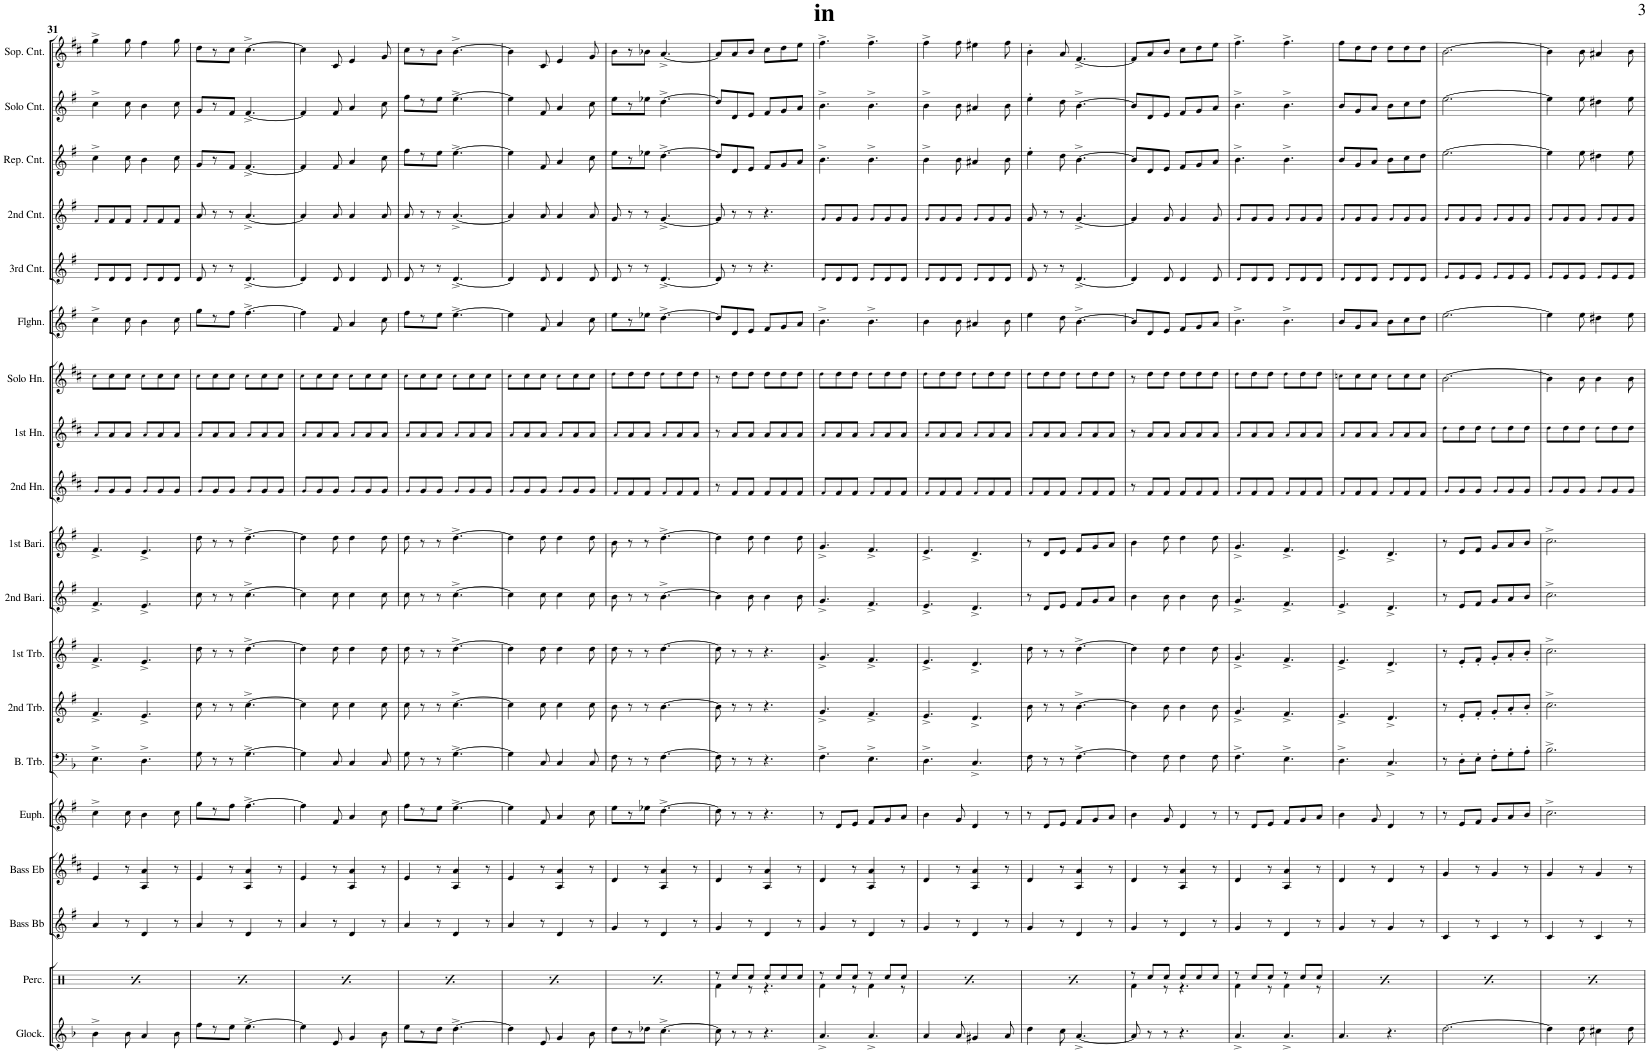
**kern	**kern	**kern	**kern	**kern	**kern	**kern	**kern	**kern	**kern	**kern	**kern	**kern	**kern	**kern	**kern	**kern	**kern	**kern
*part19	*part18	*part17	*part16	*part15	*part14	*part13	*part12	*part11	*part10	*part9	*part8	*part7	*part6	*part5	*part4	*part3	*part2	*part1
*staff19	*staff18	*staff17	*staff16	*staff15	*staff14	*staff13	*staff12	*staff11	*staff10	*staff9	*staff8	*staff7	*staff6	*staff5	*staff4	*staff3	*staff2	*staff1
*I"Glockenspiel	*I"Percussion	*I"Bass Bb	*I"Bass Eb	*I"Euphonium Bb	*I"Bass Trombone C	*I"2nd Trombone Bb	*I"1st Trombone Bb	*I"2nd Baritone Bb	*I"1st Baritone Bb	*I"2nd Horn Eb	*I"1st Horn Eb	*I"Solo Horn Eb	*I"Flugelhorn	*I"3rd Cornet Bb	*I"2nd Cornet Bb	*I"Repiano Cornet Bb	*I"Solo Cornet Bb	*I"Soprano Cornet Eb
*I'Glock.	*I'Perc.	*I'Bass Bb	*I'Bass Eb	*I'Euph.	*I'B. Trb.	*I'2nd Trb.	*I'1st Trb.	*I'2nd Bari.	*I'1st Bari.	*I'2nd Hn.	*I'1st Hn.	*I'Solo Hn.	*I'Flghn.	*I'3rd Cnt.	*I'2nd Cnt.	*I'Rep. Cnt.	*I'Solo Cnt.	*I'Sop. Cnt.
!!LO:PB:g=z
*clefG2	*clefX	*clefG2	*clefG2	*clefG2	*clefF4	*clefG2	*clefG2	*clefG2	*clefG2	*clefG2	*clefG2	*clefG2	*clefG2	*clefG2	*clefG2	*clefG2	*clefG2	*clefG2
*Trd-15c-24	*	*Trd1c2	*Trd-2c-3	*Trd1c2	*	*Trd1c2	*Trd1c2	*Trd1c2	*Trd1c2	*Trd-2c-3	*Trd-2c-3	*Trd-2c-3	*Trd1c2	*Trd1c2	*Trd1c2	*Trd1c2	*Trd1c2	*Trd-2c-3
*k[b-]	*k[]	*k[f#]	*k[f#c#]	*k[f#]	*k[b-]	*k[f#]	*k[f#]	*k[f#]	*k[f#]	*k[f#c#]	*k[f#c#]	*k[f#c#]	*k[f#]	*k[f#]	*k[f#]	*k[f#]	*k[f#]	*k[f#c#]
*M6/8	*M6/8	*M6/8	*M6/8	*M6/8	*M6/8	*M6/8	*M6/8	*M6/8	*M6/8	*M6/8	*M6/8	*M6/8	*M6/8	*M6/8	*M6/8	*M6/8	*M6/8	*M6/8
=31	=31	=31	=31	=31	=31	=31	=31	=31	=31	=31	=31	=31	=31	=31	=31	=31	=31	=31
*	*^	*	*	*	*	*	*	*	*	*	*	*	*	*	*	*	*	*
4b-^\	8r	4Rf\	4a/	4e/	4cc^\	4.E^\	4.f#^/	4.f#^/	4.f#^/	4.f#^/	8g!/L	8a!/L	8cc#!\L	4cc^\	8d!/L	8f#!/L	4cc^\	4cc^\	4gg^\
.	8Rcc/L	.	.	.	.	.	.	.	.	.	8g/	8a/	8cc#\	.	8d/	8f#/	.	.	.
8b-\	8Rcc/J	8r	8r	8r	8cc\	.	.	.	.	.	8g/J	8a/J	8cc#\J	8cc\	8d/J	8f#/J	8cc\	8cc\	8gg\
4a/	8r	4Rf\	4d/	4A/ 4a/	4b\	4.D^\	4.e^/	4.e^/	4.e^/	4.e^/	8g!/L	8a!/L	8cc#!\L	4b\	8d!/L	8f#!/L	4b\	4b\	4ff#\
.	8Rcc/L	.	.	.	.	.	.	.	.	.	8g/	8a/	8cc#\	.	8d/	8f#/	.	.	.
8b-\	8Rcc/J	8r	8r	8r	8cc\	.	.	.	.	.	8g/J	8a/J	8cc#\J	8cc\	8d/J	8f#/J	8cc\	8cc\	8gg\
=32	=32	=32	=32	=32	=32	=32	=32	=32	=32	=32	=32	=32	=32	=32	=32	=32	=32	=32	=32
8ff\L	8r	4Rf\	4a/	4e/	8gg\L	8G\	8cc\	8dd\	8cc\	8dd\	8g!/L	8a!/L	8cc#!\L	8gg\L	8d/	8a/	8g/L	8g/L	8dd\L
8r	8Rcc/L	.	.	.	8r	8r	8r	8r	8r	8r	8g/	8a/	8cc#\	8r	8r	8r	8r	8r	8r
8ee\J	8Rcc/J	8r	8r	8r	8ff#\J	8r	8r	8r	8r	8r	8g/J	8a/J	8cc#\J	8ff#\J	8r	8r	8f#/J	8f#/J	8cc#\J
[4.ee^\	8r	4Rf\	4d/	4A/ 4a/	[4.ff#^\	[4.G^\	[4.cc^\	[4.dd^\	[4.cc^\	[4.dd^\	8g!/L	8a!/L	8cc#!\L	[4.ff#^\	[4.d^/	[4.a^/	[4.f#^/	[4.f#^/	[4.cc#^\
.	8Rcc/L	.	.	.	.	.	.	.	.	.	8g/	8a/	8cc#\	.	.	.	.	.	.
.	8Rcc/J	8r	8r	8r	.	.	.	.	.	.	8g/J	8a/J	8cc#\J	.	.	.	.	.	.
=33	=33	=33	=33	=33	=33	=33	=33	=33	=33	=33	=33	=33	=33	=33	=33	=33	=33	=33	=33
4ee\]	8r	4Rf\	4a/	4e/	4ff#\]	4G\]	4cc\]	4dd\]	4cc\]	4dd\]	8g!/L	8a!/L	8cc#!\L	4ff#\]	4d/]	4a/]	4f#/]	4f#/]	4cc#\]
.	8Rcc/L	.	.	.	.	.	.	.	.	.	8g/	8a/	8cc#\	.	.	.	.	.	.
8e/	8Rcc/J	8r	8r	8r	8f#/	8C/	8cc\	8dd\	8cc\	8dd\	8g/J	8a/J	8cc#\J	8f#/	8d/	8a/	8f#/	8f#/	8c#/
4g/	8r	4Rf\	4d/	4A/ 4a/	4a/	4C/	4cc\	4dd\	4cc\	4dd\	8g!/L	8a!/L	8cc#!\L	4a/	4d/	4a/	4a/	4a/	4e/
.	8Rcc/L	.	.	.	.	.	.	.	.	.	8g/	8a/	8cc#\	.	.	.	.	.	.
8b-\	8Rcc/J	8r	8r	8r	8cc\	8C/	8cc\	8dd\	8cc\	8dd\	8g/J	8a/J	8cc#\J	8cc\	8d/	8a/	8cc\	8cc\	8g/
=34	=34	=34	=34	=34	=34	=34	=34	=34	=34	=34	=34	=34	=34	=34	=34	=34	=34	=34	=34
8ee\L	8r	4Rf\	4a/	4e/	8ff#\L	8G\	8cc\	8dd\	8cc\	8dd\	8g!/L	8a!/L	8cc#!\L	8ff#\L	8d/	8a/	8ff#\L	8ff#\L	8cc#\L
8r	8Rcc/L	.	.	.	8r	8r	8r	8r	8r	8r	8g/	8a/	8cc#\	8r	8r	8r	8r	8r	8r
8dd\J	8Rcc/J	8r	8r	8r	8ee\J	8r	8r	8r	8r	8r	8g/J	8a/J	8cc#\J	8ee\J	8r	8r	8ee\J	8ee\J	8b\J
[4.dd^\	8r	4Rf\	4d/	4A/ 4a/	[4.ee^\	[4.G^\	[4.cc^\	[4.dd^\	[4.cc^\	[4.dd^\	8g!/L	8a!/L	8cc#!\L	[4.ee^\	[4.d^/	[4.a^/	[4.ee^\	[4.ee^\	[4.b^\
.	8Rcc/L	.	.	.	.	.	.	.	.	.	8g/	8a/	8cc#\	.	.	.	.	.	.
.	8Rcc/J	8r	8r	8r	.	.	.	.	.	.	8g/J	8a/J	8cc#\J	.	.	.	.	.	.
=35	=35	=35	=35	=35	=35	=35	=35	=35	=35	=35	=35	=35	=35	=35	=35	=35	=35	=35	=35
4dd\]	8r	4Rf\	4a/	4e/	4ee\]	4G\]	4cc\]	4dd\]	4cc\]	4dd\]	8g!/L	8a!/L	8cc#!\L	4ee\]	4d/]	4a/]	4ee\]	4ee\]	4b\]
.	8Rcc/L	.	.	.	.	.	.	.	.	.	8g/	8a/	8cc#\	.	.	.	.	.	.
8e/	8Rcc/J	8r	8r	8r	8f#/	8C/	8cc\	8dd\	8cc\	8dd\	8g/J	8a/J	8cc#\J	8f#/	8d/	8a/	8f#/	8f#/	8c#/
4g/	8r	4Rf\	4d/	4A/ 4a/	4a/	4C/	4cc\	4dd\	4cc\	4dd\	8g!/L	8a!/L	8cc#!\L	4a/	4d/	4a/	4a/	4a/	4e/
.	8Rcc/L	.	.	.	.	.	.	.	.	.	8g/	8a/	8cc#\	.	.	.	.	.	.
8b-\	8Rcc/J	8r	8r	8r	8cc\	8C/	8cc\	8dd\	8cc\	8dd\	8g/J	8a/J	8cc#\J	8cc\	8d/	8a/	8cc\	8cc\	8g/
=36	=36	=36	=36	=36	=36	=36	=36	=36	=36	=36	=36	=36	=36	=36	=36	=36	=36	=36	=36
8dd\L	8r	4Rf\	4g/	4d/	8ee\L	8F\	8b\	8dd\	8b\	8b\	8f#!/L	8a!/L	8dd!\L	8ee\L	8d/	8g/	8ee\L	8ee\L	8b\L
8r	8Rcc/L	.	.	.	8r	8r	8r	8r	8r	8r	8f#/	8a/	8dd\	8r	8r	8r	8r	8r	8r
8dd-X\J	8Rcc/J	8r	8r	8r	8ee-X\J	8r	8r	8r	8r	8r	8f#/J	8a/J	8dd\J	8ee-X\J	8r	8r	8ee-X\J	8ee-X\J	8b-X\J
[4.cc^\	8r	4Rf\	4d/	4A/ 4a/	[4.dd^\	[4.F\	[4.b\	[4.dd\	[4.b^\	[4.dd^\	8f#!/L	8a!/L	8dd!\L	[4.dd^\	[4.d^/	[4.g^/	[4.dd^\	[4.dd^\	[4.a^/
.	8Rcc/L	.	.	.	.	.	.	.	.	.	8f#/	8a/	8dd\	.	.	.	.	.	.
.	8Rcc/J	8r	8r	8r	.	.	.	.	.	.	8f#/J	8a/J	8dd\J	.	.	.	.	.	.
=37	=37	=37	=37	=37	=37	=37	=37	=37	=37	=37	=37	=37	=37	=37	=37	=37	=37	=37	=37
8cc\]	8r	4Rf\	4g/	4d/	8dd\]	8F\]	8b\]	8dd\]	4b\]	4dd\]	8r	8r	8r	8dd/L]	8d/]	8g/]	8dd/L]	8dd/L]	8a/L]
8r	8Rcc/L	.	.	.	8r	8r	8r	8r	.	.	8f#/L	8a/L	8dd\L	8d/	8r	8r	8d/	8d/	8a/
8r	8Rcc/J	8r	8r	8r	8r	8r	8r	8r	8b\	8dd\	8f#/J	8a/J	8dd\J	8e/J	8r	8r	8e/J	8e/J	8b/J
4.r	8Rcc/L	4.r	4d/	4A/ 4a/	4.r	4.r	4.r	4.r	4b\	4dd\	8f#/L	8a/L	8dd\L	8f#/L	4.r	4.r	8f#/L	8f#/L	8cc#\L
.	8Rcc/	.	.	.	.	.	.	.	.	.	8f#/	8a/	8dd\	8g/	.	.	8g/	8g/	8dd\
.	8Rcc/J	.	8r	8r	.	.	.	.	8b\	8dd\	8f#/J	8a/J	8dd\J	8a/J	.	.	8a/J	8a/J	8ee\J
=38	=38	=38	=38	=38	=38	=38	=38	=38	=38	=38	=38	=38	=38	=38	=38	=38	=38	=38	=38
4.a^/	8r	4Rf\	4g/	4d/	8r	4.F^\	4.g^/	4.g^/	4.g^/	4.g^/	8f#!/L	8a!/L	8dd!\L	4.b^\	8d!/L	8g!/L	4.b^\	4.b^\	4.ff#^\
.	8Rcc/L	.	.	.	8d/L	.	.	.	.	.	8f#/	8a/	8dd\	.	8d/	8g/	.	.	.
.	8Rcc/J	8r	8r	8r	8e/J	.	.	.	.	.	8f#/J	8a/J	8dd\J	.	8d/J	8g/J	.	.	.
4.a^/	8r	4Rf\	4d/	4A/ 4a/	8f#/L	4.E^\	4.f#^/	4.f#^/	4.f#^/	4.f#^/	8f#!/L	8a!/L	8dd!\L	4.b^\	8d!/L	8g!/L	4.b^\	4.b^\	4.ff#^\
.	8Rcc/L	.	.	.	8g/	.	.	.	.	.	8f#/	8a/	8dd\	.	8d/	8g/	.	.	.
.	8Rcc/J	8r	8r	8r	8a/J	.	.	.	.	.	8f#/J	8a/J	8dd\J	.	8d/J	8g/J	.	.	.
=39	=39	=39	=39	=39	=39	=39	=39	=39	=39	=39	=39	=39	=39	=39	=39	=39	=39	=39	=39
4a/	8r	4Rf\	4g/	4d/	4b\	4.D^\	4.e^/	4.e^/	4.e^/	4.e^/	8f#!/L	8a!/L	8dd!\L	4b\	8d!/L	8g!/L	4b^\	4b^\	4ff#^\
.	8Rcc/L	.	.	.	.	.	.	.	.	.	8f#/	8a/	8dd\	.	8d/	8g/	.	.	.
8a/	8Rcc/J	8r	8r	8r	8g/	.	.	.	.	.	8f#/J	8a/J	8dd\J	8b\	8d/J	8g/J	8b\	8b\	8ff#\
4g#X/	8r	4Rf\	4d/	4A/ 4a/	4d/	4.C^/	4.d^/	4.d^/	4.d^/	4.d^/	8f#!/L	8a!/L	8dd!\L	4a#X/	8d!/L	8g!/L	4a#X/	4a#X/	4ee#X\
.	8Rcc/L	.	.	.	.	.	.	.	.	.	8f#/	8a/	8dd\	.	8d/	8g/	.	.	.
8a/	8Rcc/J	8r	8r	8r	8r	.	.	.	.	.	8f#/J	8a/J	8dd\J	8b\	8d/J	8g/J	8b\	8b\	8ff#\
=40	=40	=40	=40	=40	=40	=40	=40	=40	=40	=40	=40	=40	=40	=40	=40	=40	=40	=40	=40
4dd\	8r	4Rf\	4g/	4d/	8r	8F\	8b\	8dd\	8r	8r	8f#!/L	8a!/L	8dd!\L	4ee\	8d/	8g/	4ee'\	4ee'\	4b'\
.	8Rcc/L	.	.	.	8d/L	8r	8r	8r	8d/L	8d/L	8f#/	8a/	8dd\	.	8r	8r	.	.	.
8cc\	8Rcc/J	8r	8r	8r	8e/J	8r	8r	8r	8e/J	8e/J	8f#/J	8a/J	8dd\J	8dd\	8r	8r	8dd\	8dd\	8a/
[4.a^/	8r	4Rf\	4d/	4A/ 4a/	8f#/L	[4.F^\	[4.b^\	[4.dd^\	8f#/L	8f#/L	8f#!/L	8a!/L	8dd!\L	[4.b^\	[4.d^/	[4.g^/	[4.b^\	[4.b^\	[4.f#^/
.	8Rcc/L	.	.	.	8g/	.	.	.	8g/	8g/	8f#/	8a/	8dd\	.	.	.	.	.	.
.	8Rcc/J	8r	8r	8r	8a/J	.	.	.	8a/J	8a/J	8f#/J	8a/J	8dd\J	.	.	.	.	.	.
=41	=41	=41	=41	=41	=41	=41	=41	=41	=41	=41	=41	=41	=41	=41	=41	=41	=41	=41	=41
8a/]	8r	4Rf\	4g/	4d/	4b\	4F\]	4b\]	4dd\]	4b\	4b\	8r	8r	8r	8b/L]	4d/]	4g/]	8b/L]	8b/L]	8f#/L]
8r	8Rcc/L	.	.	.	.	.	.	.	.	.	8f#/L	8a/L	8dd\L	8d/	.	.	8d/	8d/	8a/
8r	8Rcc/J	8r	8r	8r	8g/	8F\	8b\	8dd\	8b\	8dd\	8f#/J	8a/J	8dd\J	8e/J	8d/	8g/	8e/J	8e/J	8b/J
4.r	8Rcc/L	4.r	4d/	4A/ 4a/	4d/	4F\	4b\	4dd\	4b\	4dd\	8f#/L	8a/L	8dd\L	8f#/L	4d/	4g/	8f#/L	8f#/L	8cc#\L
.	8Rcc/	.	.	.	.	.	.	.	.	.	8f#/	8a/	8dd\	8g/	.	.	8g/	8g/	8dd\
.	8Rcc/J	.	8r	8r	8r	8F\	8b\	8dd\	8b\	8dd\	8f#/J	8a/J	8dd\J	8a/J	8d/	8g/	8a/J	8a/J	8ee\J
=42	=42	=42	=42	=42	=42	=42	=42	=42	=42	=42	=42	=42	=42	=42	=42	=42	=42	=42	=42
4.a^/	8r	4Rf\	4g/	4d/	8r	4.F^\	4.g^/	4.g^/	4.g^/	4.g^/	8f#!/L	8a!/L	8dd!\L	4.b^\	8d!/L	8g!/L	4.b^\	4.b^\	4.ff#^\
.	8Rcc/L	.	.	.	8d/L	.	.	.	.	.	8f#/	8a/	8dd\	.	8d/	8g/	.	.	.
.	8Rcc/J	8r	8r	8r	8e/J	.	.	.	.	.	8f#/J	8a/J	8dd\J	.	8d/J	8g/J	.	.	.
4.a^/	8r	4Rf\	4d/	4A/ 4a/	8f#/L	4.E^\	4.f#^/	4.f#^/	4.f#^/	4.f#^/	8f#!/L	8a!/L	8dd!\L	4.b^\	8d!/L	8g!/L	4.b^\	4.b^\	4.ff#^\
.	8Rcc/L	.	.	.	8g/	.	.	.	.	.	8f#/	8a/	8dd\	.	8d/	8g/	.	.	.
.	8Rcc/J	8r	8r	8r	8a/J	.	.	.	.	.	8f#/J	8a/J	8dd\J	.	8d/J	8g/J	.	.	.
=43	=43	=43	=43	=43	=43	=43	=43	=43	=43	=43	=43	=43	=43	=43	=43	=43	=43	=43	=43
4.a/	8r	4Rf\	4g/	4d/	4b\	4.D^\	4.e^/	4.e^/	4.e^/	4.e^/	8f#!/L	8a!/L	8ccn!\L	8b/L	8d!/L	8g!/L	8b/L	8b/L	8ff#\L
.	8Rcc/L	.	.	.	.	.	.	.	.	.	8f#/	8a/	8cc\	8g/	8d/	8g/	8g/	8g/	8dd\
.	8Rcc/J	8r	8r	8r	8g/	.	.	.	.	.	8f#/J	8a/J	8cc\J	8a/J	8d/J	8g/J	8a/J	8a/J	8dd\J
4.r	8r	4Rf\	4g/	4d/	4d/	4.C^/	4.d^/	4.d^/	4.d^/	4.d^/	8f#!/L	8a!/L	8cc!\L	8b\L	8d!/L	8g!/L	8b\L	8b\L	8dd\L
.	8Rcc/L	.	.	.	.	.	.	.	.	.	8f#/	8a/	8cc\	8cc\	8d/	8g/	8cc\	8cc\	8dd\
.	8Rcc/J	8r	8r	8r	8r	.	.	.	.	.	8f#/J	8a/J	8cc\J	8dd\J	8d/J	8g/J	8dd\J	8dd\J	8dd\J
=44	=44	=44	=44	=44	=44	=44	=44	=44	=44	=44	=44	=44	=44	=44	=44	=44	=44	=44	=44
[2.dd\	8r	4Rf\	4c/	4g/	8r	8r	8r	8r	8r	8r	8g!/L	8dd!\L	[2.b\	[2.ee\	8e!/L	8g!/L	[2.ee\	[2.ee\	[2.b\
.	8Rcc/L	.	.	.	8e/L	8D'\L	8e'/L	8e'/L	8e/L	8e/L	8g/	8dd\	.	.	8e/	8g/	.	.	.
.	8Rcc/J	8r	8r	8r	8f#/J	8E'\J	8f#'/J	8f#'/J	8f#/J	8f#/J	8g/J	8dd\J	.	.	8e/J	8g/J	.	.	.
.	8r	4Rf\	4c/	4g/	8g/L	8F'\L	8g'/L	8g'/L	8g/L	8g/L	8g!/L	8dd!\L	.	.	8e!/L	8g!/L	.	.	.
.	8Rcc/L	.	.	.	8a/	8G'\	8a'/	8a'/	8a/	8a/	8g/	8dd\	.	.	8e/	8g/	.	.	.
.	8Rcc/J	8r	8r	8r	8b/J	8A'\J	8b'/J	8b'/J	8b/J	8b/J	8g/J	8dd\J	.	.	8e/J	8g/J	.	.	.
=45	=45	=45	=45	=45	=45	=45	=45	=45	=45	=45	=45	=45	=45	=45	=45	=45	=45	=45	=45
4dd\]	8r	4Rf\	4c/	4g/	2.cc^\	2.B-^\	2.cc^\	2.cc^\	2.cc^\	2.cc^\	8g!/L	8dd!\L	4b\]	4ee\]	8e!/L	8g!/L	4ee\]	4ee\]	4b\]
.	8Rcc/L	.	.	.	.	.	.	.	.	.	8g/	8dd\	.	.	8e/	8g/	.	.	.
8dd\	8Rcc/J	8r	8r	8r	.	.	.	.	.	.	8g/J	8dd\J	8b\	8ee\	8e/J	8g/J	8ee\	8ee\	8b\
4cc#X\	8r	4Rf\	4c/	4g/	.	.	.	.	.	.	8g!/L	8dd!\L	4b\	4dd#X\	8e!/L	8g!/L	4dd#X\	4dd#X\	4a#X/
.	8Rcc/L	.	.	.	.	.	.	.	.	.	8g/	8dd\	.	.	8e/	8g/	.	.	.
8dd\	8Rcc/J	8r	8r	8r	.	.	.	.	.	.	8g/J	8dd\J	8b\	8ee\	8e/J	8g/J	8ee\	8ee\	8b\
*	*v	*v	*	*	*	*	*	*	*	*	*	*	*	*	*	*	*	*	*
=	=	=	=	=	=	=	=	=	=	=	=	=	=	=	=	=	=	=
*-	*-	*-	*-	*-	*-	*-	*-	*-	*-	*-	*-	*-	*-	*-	*-	*-	*-	*-
